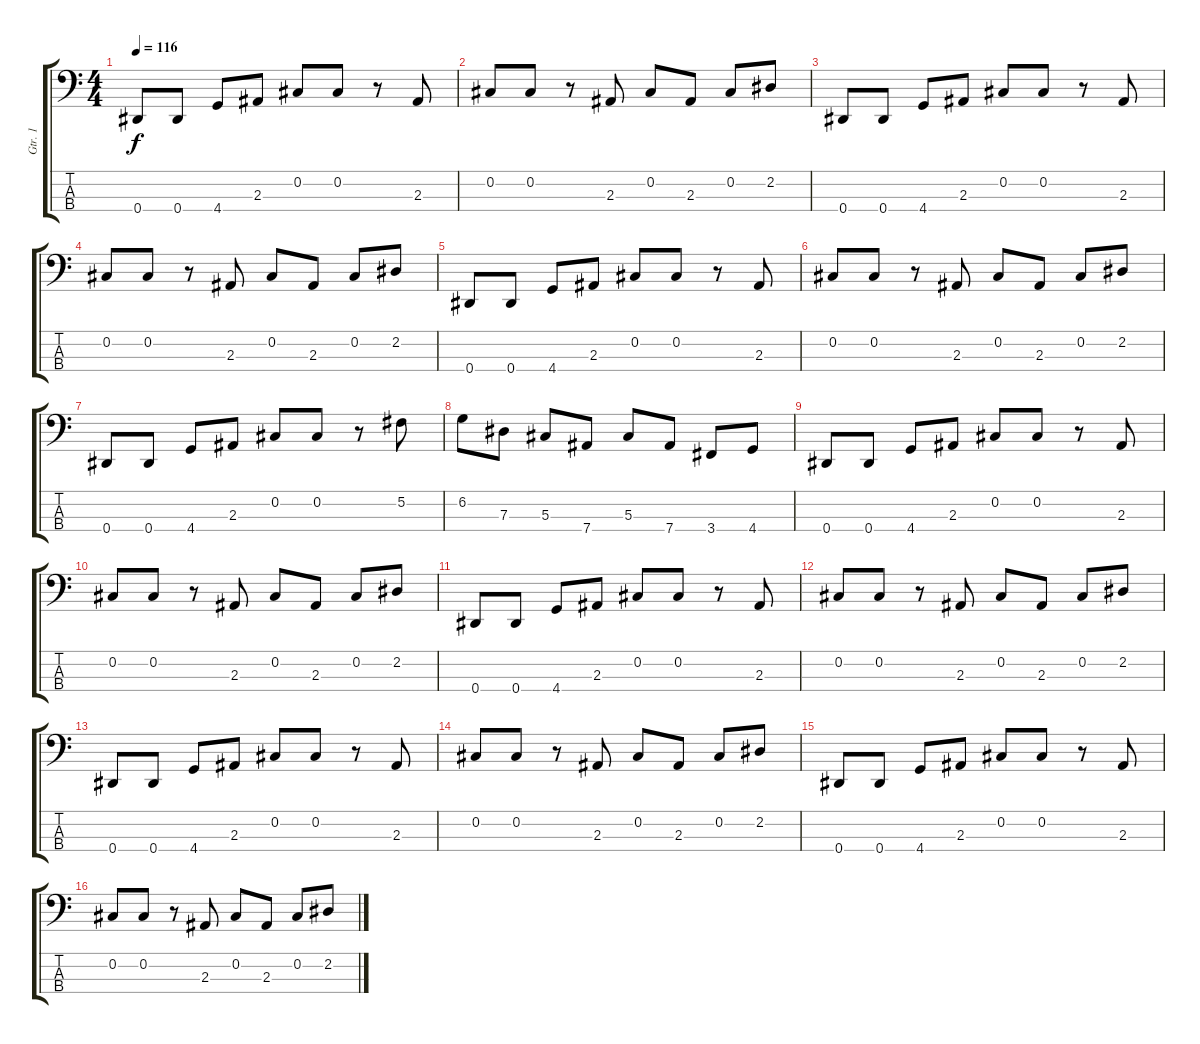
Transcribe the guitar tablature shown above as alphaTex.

\track ("Gtr. 1" "Gtr. 1") {instrument electricbassfinger}
\staff {score tabs}
\tuning (Gb2 Db2 Ab1 Eb1) {hide}
\ts (4 4)
\tempo 116
\clef f4
\ks c
0.4.8{dy f} 0.4.8 4.4.8 2.3.8 0.2.8 0.2.8 r.8 2.3.8 |
0.2.8 0.2.8 r.8 2.3.8 0.2.8 2.3.8 0.2.8 2.2.8 |
0.4.8 0.4.8 4.4.8 2.3.8 0.2.8 0.2.8 r.8 2.3.8 |
0.2.8 0.2.8 r.8 2.3.8 0.2.8 2.3.8 0.2.8 2.2.8 |
0.4.8 0.4.8 4.4.8 2.3.8 0.2.8 0.2.8 r.8 2.3.8 |
0.2.8 0.2.8 r.8 2.3.8 0.2.8 2.3.8 0.2.8 2.2.8 |
0.4.8 0.4.8 4.4.8 2.3.8 0.2.8 0.2.8 r.8 5.2.8 |
6.2.8 7.3.8 5.3.8 7.4.8 5.3.8 7.4.8 3.4.8 4.4.8 |
0.4.8 0.4.8 4.4.8 2.3.8 0.2.8 0.2.8 r.8 2.3.8 |
0.2.8 0.2.8 r.8 2.3.8 0.2.8 2.3.8 0.2.8 2.2.8 |
0.4.8 0.4.8 4.4.8 2.3.8 0.2.8 0.2.8 r.8 2.3.8 |
0.2.8 0.2.8 r.8 2.3.8 0.2.8 2.3.8 0.2.8 2.2.8 |
0.4.8 0.4.8 4.4.8 2.3.8 0.2.8 0.2.8 r.8 2.3.8 |
0.2.8 0.2.8 r.8 2.3.8 0.2.8 2.3.8 0.2.8 2.2.8 |
0.4.8 0.4.8 4.4.8 2.3.8 0.2.8 0.2.8 r.8 2.3.8 |
0.2.8 0.2.8 r.8 2.3.8 0.2.8 2.3.8 0.2.8 2.2.8
